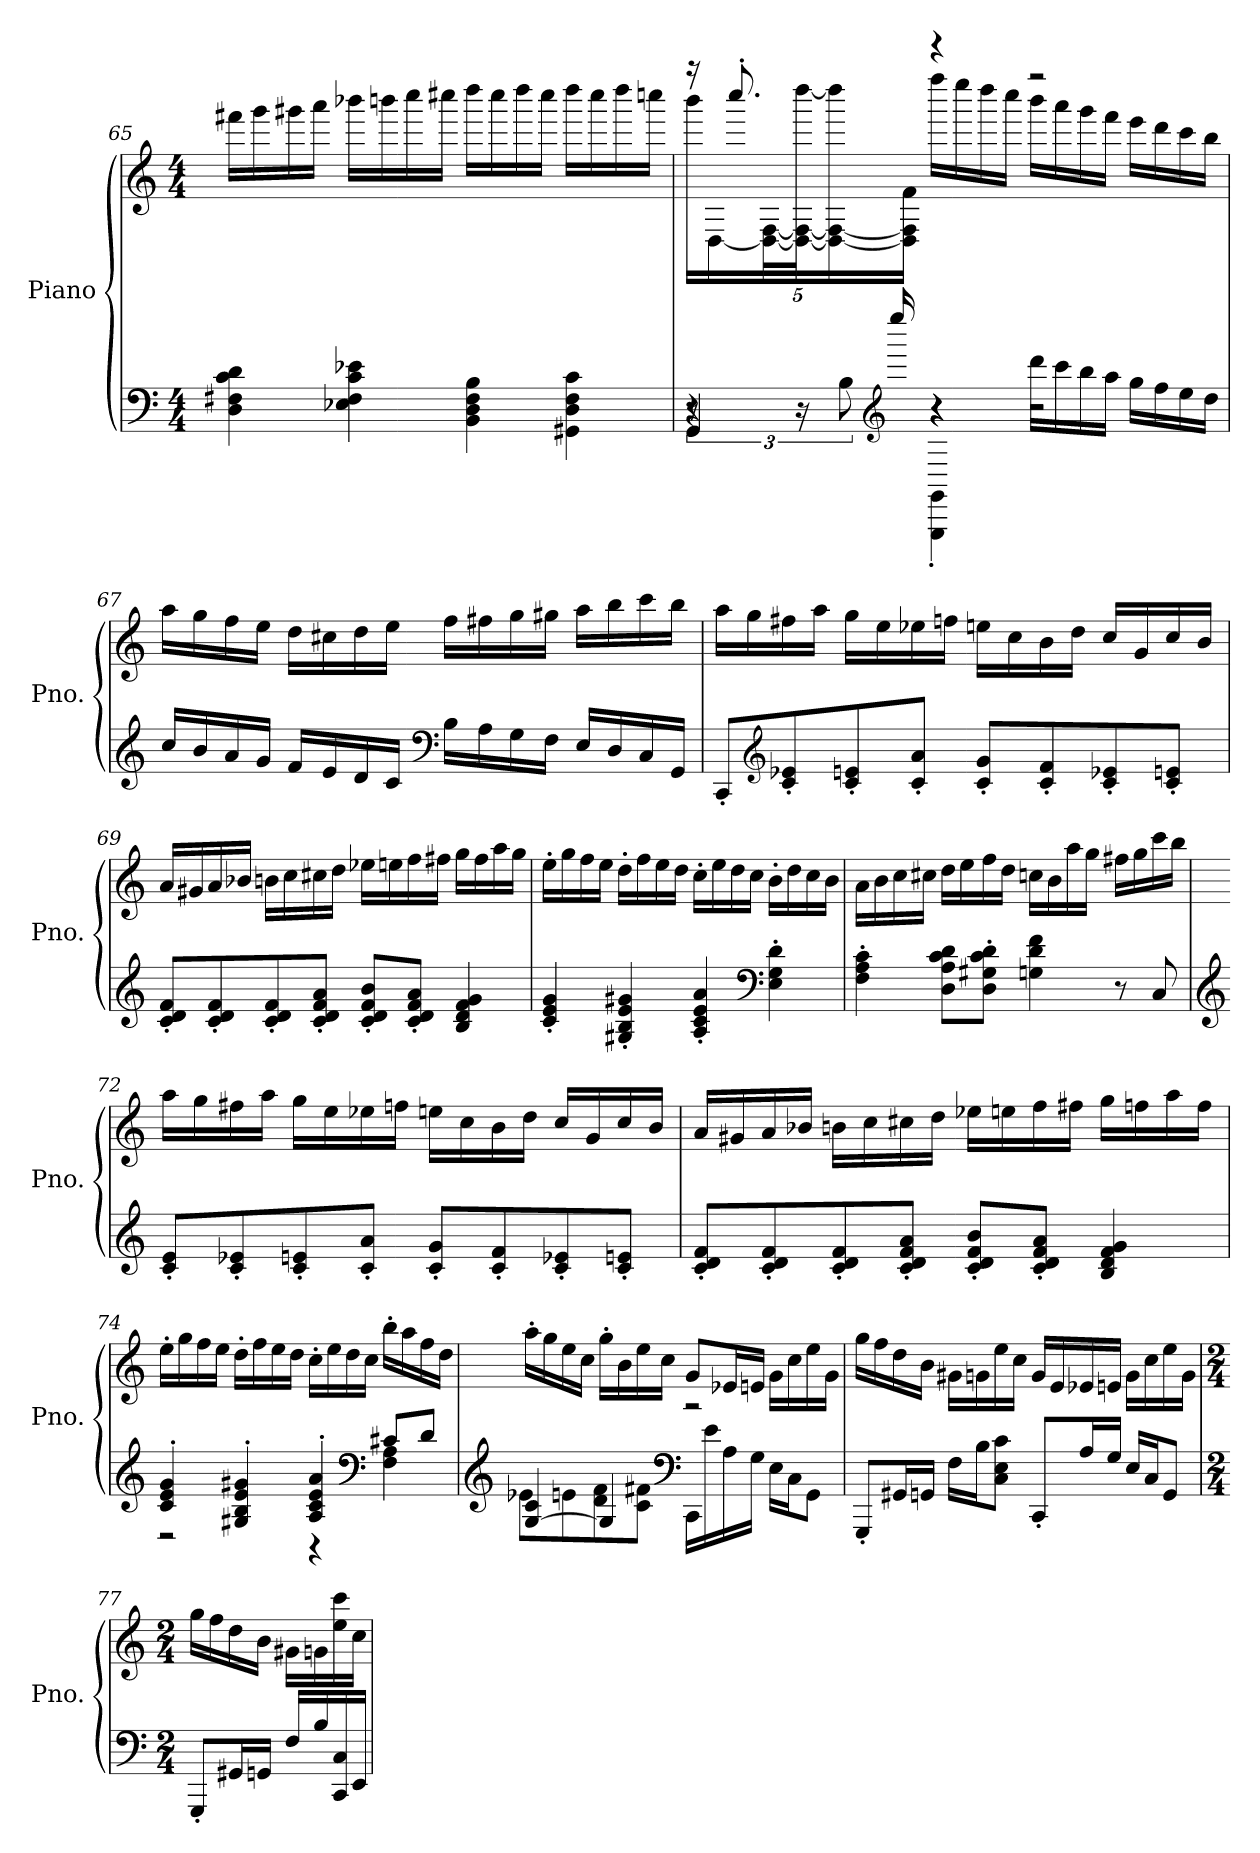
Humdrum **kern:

**kern	**kern
*part1	*part1
*staff2	*staff1
*I"Piano	*
*I'Pno.	*
!!LO:PB:g=z
*clefF4	*clefG2
*k[]	*k[]
*M4/4	*M4/4
=65	=65
4D\ 4F#X\ 4c\ 4d\	16fff#X\LL
.	16ggg\
.	16ggg#X\
.	16aaa\JJ
4E-X\ 4F#\ 4c\ 4e-X\	16bbb-X\LL
.	16bbbn\
.	16cccc\
.	16cccc#X\JJ
4BB\ 4D\ 4F#\ 4B\	16dddd\LL
.	16cccc#\
.	16dddd\
.	16cccc#\JJ
4GG#X\ 4D\ 4F#\ 4c\	16dddd\LL
.	16cccc#\
.	16dddd\
.	16ccccn\JJ
!!LO:LB:g=z
=66	=66
*^	*^
*	*^	*	*
*	*	*	*	*Xbrackettup
8r	6r	4GG/	16r	20bbb\LL
.	.	.	.	[20D\
.	.	.	8.cccc'/	.
.	.	.	.	40D\_ [40F\L
16r	.	.	.	40D\_ 40F\_ [40dddd\J
.	.	.	.	20D\_ 20F\_ 20dddd\]
.	12B\	.	.	.
*clefG2	*	*	*	*
16eeee/	.	.	.	.
.	.	.	.	20D\] 20F\] 20f\JJ
4r	4GGG\' 4GG\'	4r	4r	16ffff\LL
.	.	.	.	16eeee\
.	.	.	.	16dddd\
.	.	.	.	16cccc\JJ
2r	16ddd\LL	2r	2r	16bbb\LL
.	16ccc\	.	.	16aaa\
.	16bb\	.	.	16ggg\
.	16aa\JJ	.	.	16fff\JJ
.	16gg\LL	.	.	16eee\LL
.	16ff\	.	.	16ddd\
.	16ee\	.	.	16ccc\
.	16dd\JJ	.	.	16bb\JJ
*v	*v	*v	*	*
*	*v	*v
!!LO:LB:g=z
=67	=67
16cc/LL	16aa\LL
16b/	16gg\
16a/	16ff\
16g/JJ	16ee\JJ
16f/LL	16dd\LL
16e/	16cc#X\
16d/	16dd\
16c/JJ	16ee\JJ
*clefF4	*
16B\LL	16ff\LL
16A\	16ff#X\
16G\	16gg\
16F\JJ	16gg#X\JJ
16E/LL	16aa\LL
16D/	16bb\
16C/	16ccc\
16GG/JJ	16bb\JJ
=68	=68
8CC'/L	16aa\LL
.	16gg\
*clefG2	*
8c/' 8e-X/'	16ff#X\
.	16aa\JJ
8c/' 8en/'	16gg\LL
.	16ee\
8c/' 8a/'J	16ee-X\
.	16ffn\JJ
8c/' 8g/'L	16een\LL
.	16cc\
8c/' 8f/'	16b\
.	16dd\JJ
8c/' 8e-X/'	16cc/LL
.	16g/
8c/' 8en/'J	16cc/
.	16b/JJ
!!LO:LB:g=z
=69	=69
8c/' 8d/' 8f/'L	16a/LL
.	16g#X/
8c/' 8d/' 8f/'	16a/
.	16b-X/JJ
8c/' 8d/' 8f/'	16bn\LL
.	16cc\
8c/' 8d/' 8f/' 8a/'J	16cc#X\
.	16dd\JJ
8c/' 8d/' 8f/' 8b/'L	16ee-X\LL
.	16een\
8c/' 8d/' 8f/' 8a/'J	16ff\
.	16ff#X\JJ
4B/ 4d/ 4f/ 4g/	16gg\LL
.	16ff#\
.	16aa\
.	16gg\JJ
=70	=70
4c/' 4e/' 4g/'	16ee'\LL
.	16gg\
.	16ff\
.	16ee\JJ
4G#X/' 4B/' 4e/' 4g#X/'	16dd'\LL
.	16ff\
.	16ee\
.	16dd\JJ
4A/' 4c/' 4e/' 4a/'	16cc'\LL
.	16ee\
.	16dd\
.	16cc\JJ
*clefF4	*
4E\' 4G#\' 4d\'	16b'\LL
.	16dd\
.	16cc\
.	16b\JJ
!!LO:LB:g=z
=71	=71
4F\' 4A\' 4c\'	16a\LL
.	16b\
.	16cc\
.	16cc#X\JJ
8D\ 8A\ 8c\ 8d\L	16dd\LL
.	16ee\
8D\' 8G#X\' 8c\' 8d\'J	16ff\
.	16dd\JJ
4Gn\ 4d\ 4f\	16ccn\LL
.	16b\
.	16aa\
.	16gg\JJ
8r	16ff#X\LL
.	16gg\
8C/	16ccc\
.	16bb\JJ
=72	=72
*clefG2	*
8c/' 8e/'L	16aa\LL
.	16gg\
8c/' 8e-X/'	16ff#X\
.	16aa\JJ
8c/' 8en/'	16gg\LL
.	16ee\
8c/' 8a/'J	16ee-X\
.	16ffn\JJ
8c/' 8g/'L	16een\LL
.	16cc\
8c/' 8f/'	16b\
.	16dd\JJ
8c/' 8e-X/'	16cc/LL
.	16g/
8c/' 8en/'J	16cc/
.	16b/JJ
!!LO:LB:g=z
=73	=73
8c/' 8d/' 8f/'L	16a/LL
.	16g#X/
8c/' 8d/' 8f/'	16a/
.	16b-X/JJ
8c/' 8d/' 8f/'	16bn\LL
.	16cc\
8c/' 8d/' 8f/' 8a/'J	16cc#X\
.	16dd\JJ
8c/' 8d/' 8f/' 8b/'L	16ee-X\LL
.	16een\
8c/' 8d/' 8f/' 8a/'J	16ff\
.	16ff#X\JJ
4B/ 4d/ 4f/ 4g/	16gg\LL
.	16ffn\
.	16aa\
.	16ff\JJ
=74	=74
*^	*
4c/' 4e/' 4g/'	2r	16ee'\LL
.	.	16gg\
.	.	16ff\
.	.	16ee\JJ
4G#X/' 4B/' 4e/' 4g#X/'	.	16dd'\LL
.	.	16ff\
.	.	16ee\
.	.	16dd\JJ
4A/' 4c/' 4e/' 4a/'	4r	16cc'\LL
.	.	16ee\
.	.	16dd\
.	.	16cc\JJ
*clefF4	*	*
8c#X/L	4F\ 4A\	16bb'\LL
.	.	16aa\
8d/J	.	16ff\
.	.	16dd\JJ
!!LO:PB:g=z
=75	=75	=75
*clefG2	*	*
[4G/ 4c/	8e-X\L	16aa'\LL
.	.	16gg\
.	8en\	16ee\
.	.	16cc\JJ
4G/]	8d\ 8f\	16gg'\LL
.	.	16b\
.	8c\ 8f#X\J	16ee\
.	.	16cc\JJ
*clefF4	*	*
2r	16CC\LL	8g/L
.	16e\	.
.	16A\	16e-X/L
.	16G\JJ	16en/JJ
.	16E\LL	16g\LL
.	16C\J	16cc\
.	8GG\J	16ee\
.	.	16g\JJ
*v	*v	*
=76	=76
8GGG'/L	16gg\LL
.	16ff\
16GG#X/L	16dd\
16GGn/JJ	16b\JJ
16F\LL	16g#X\LL
16B\J	16gn\
8C\ 8E\ 8c\J	16ee\
.	16cc\JJ
8CC'/L	16g/LL
.	16e/
16A/L	16e-X/
16G/JJ	16en/JJ
16E/LL	16g\LL
16C/J	16cc\
8GG/J	16ee\
.	16g\JJ
!!LO:LB:g=z
=77	=77
*M2/4	*M2/4
8GGG'/L	16gg\LL
.	16ff\
16GG#X/L	16dd\
16GGn/JJ	16b\JJ
16F/LL	16g#X\LL
16B/	16gn\
16CC/ 16C/	16ee\ 16ccc\
16EE/JJ	16cc\JJ
=	=
*-	*-
